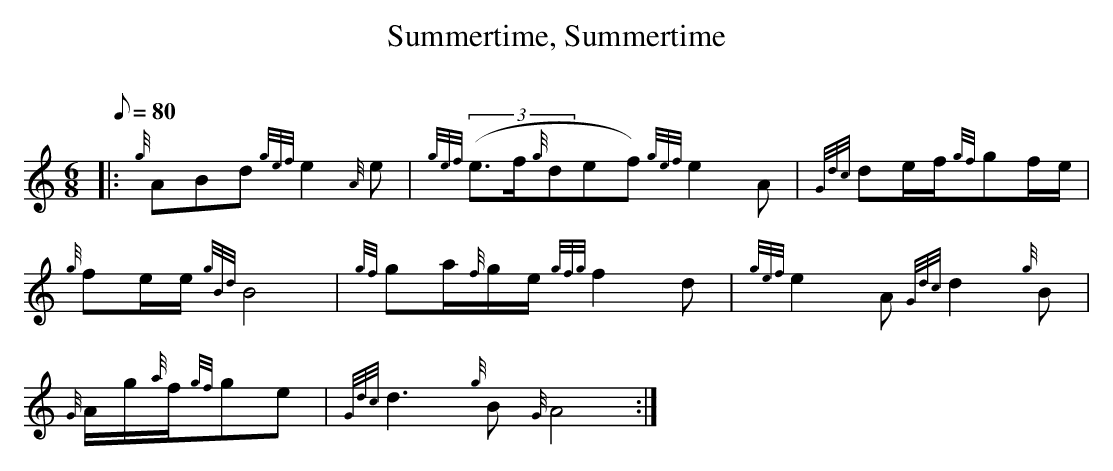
X:1
T:Summertime, Summertime
M:6/8
L:1/8
Q:80
C:
K:HP
|: {g}ABd{gef}e2{A}e|
{gef}((3e3/2f/2{g}def){gef}e2A|
{Gdc}de/2f/2{gf}gf/2e/2|  !
{g}fe/2e/2{gBd}B4|
{gf}ga/2{f}g/2e/2{gfg}f2d|
{gef}e2A{Gdc}d2{g}B|  !
{G}A/2g/2{a}f/2{gf}ge|
{Gdc}d3{g}B{G}A4:|

